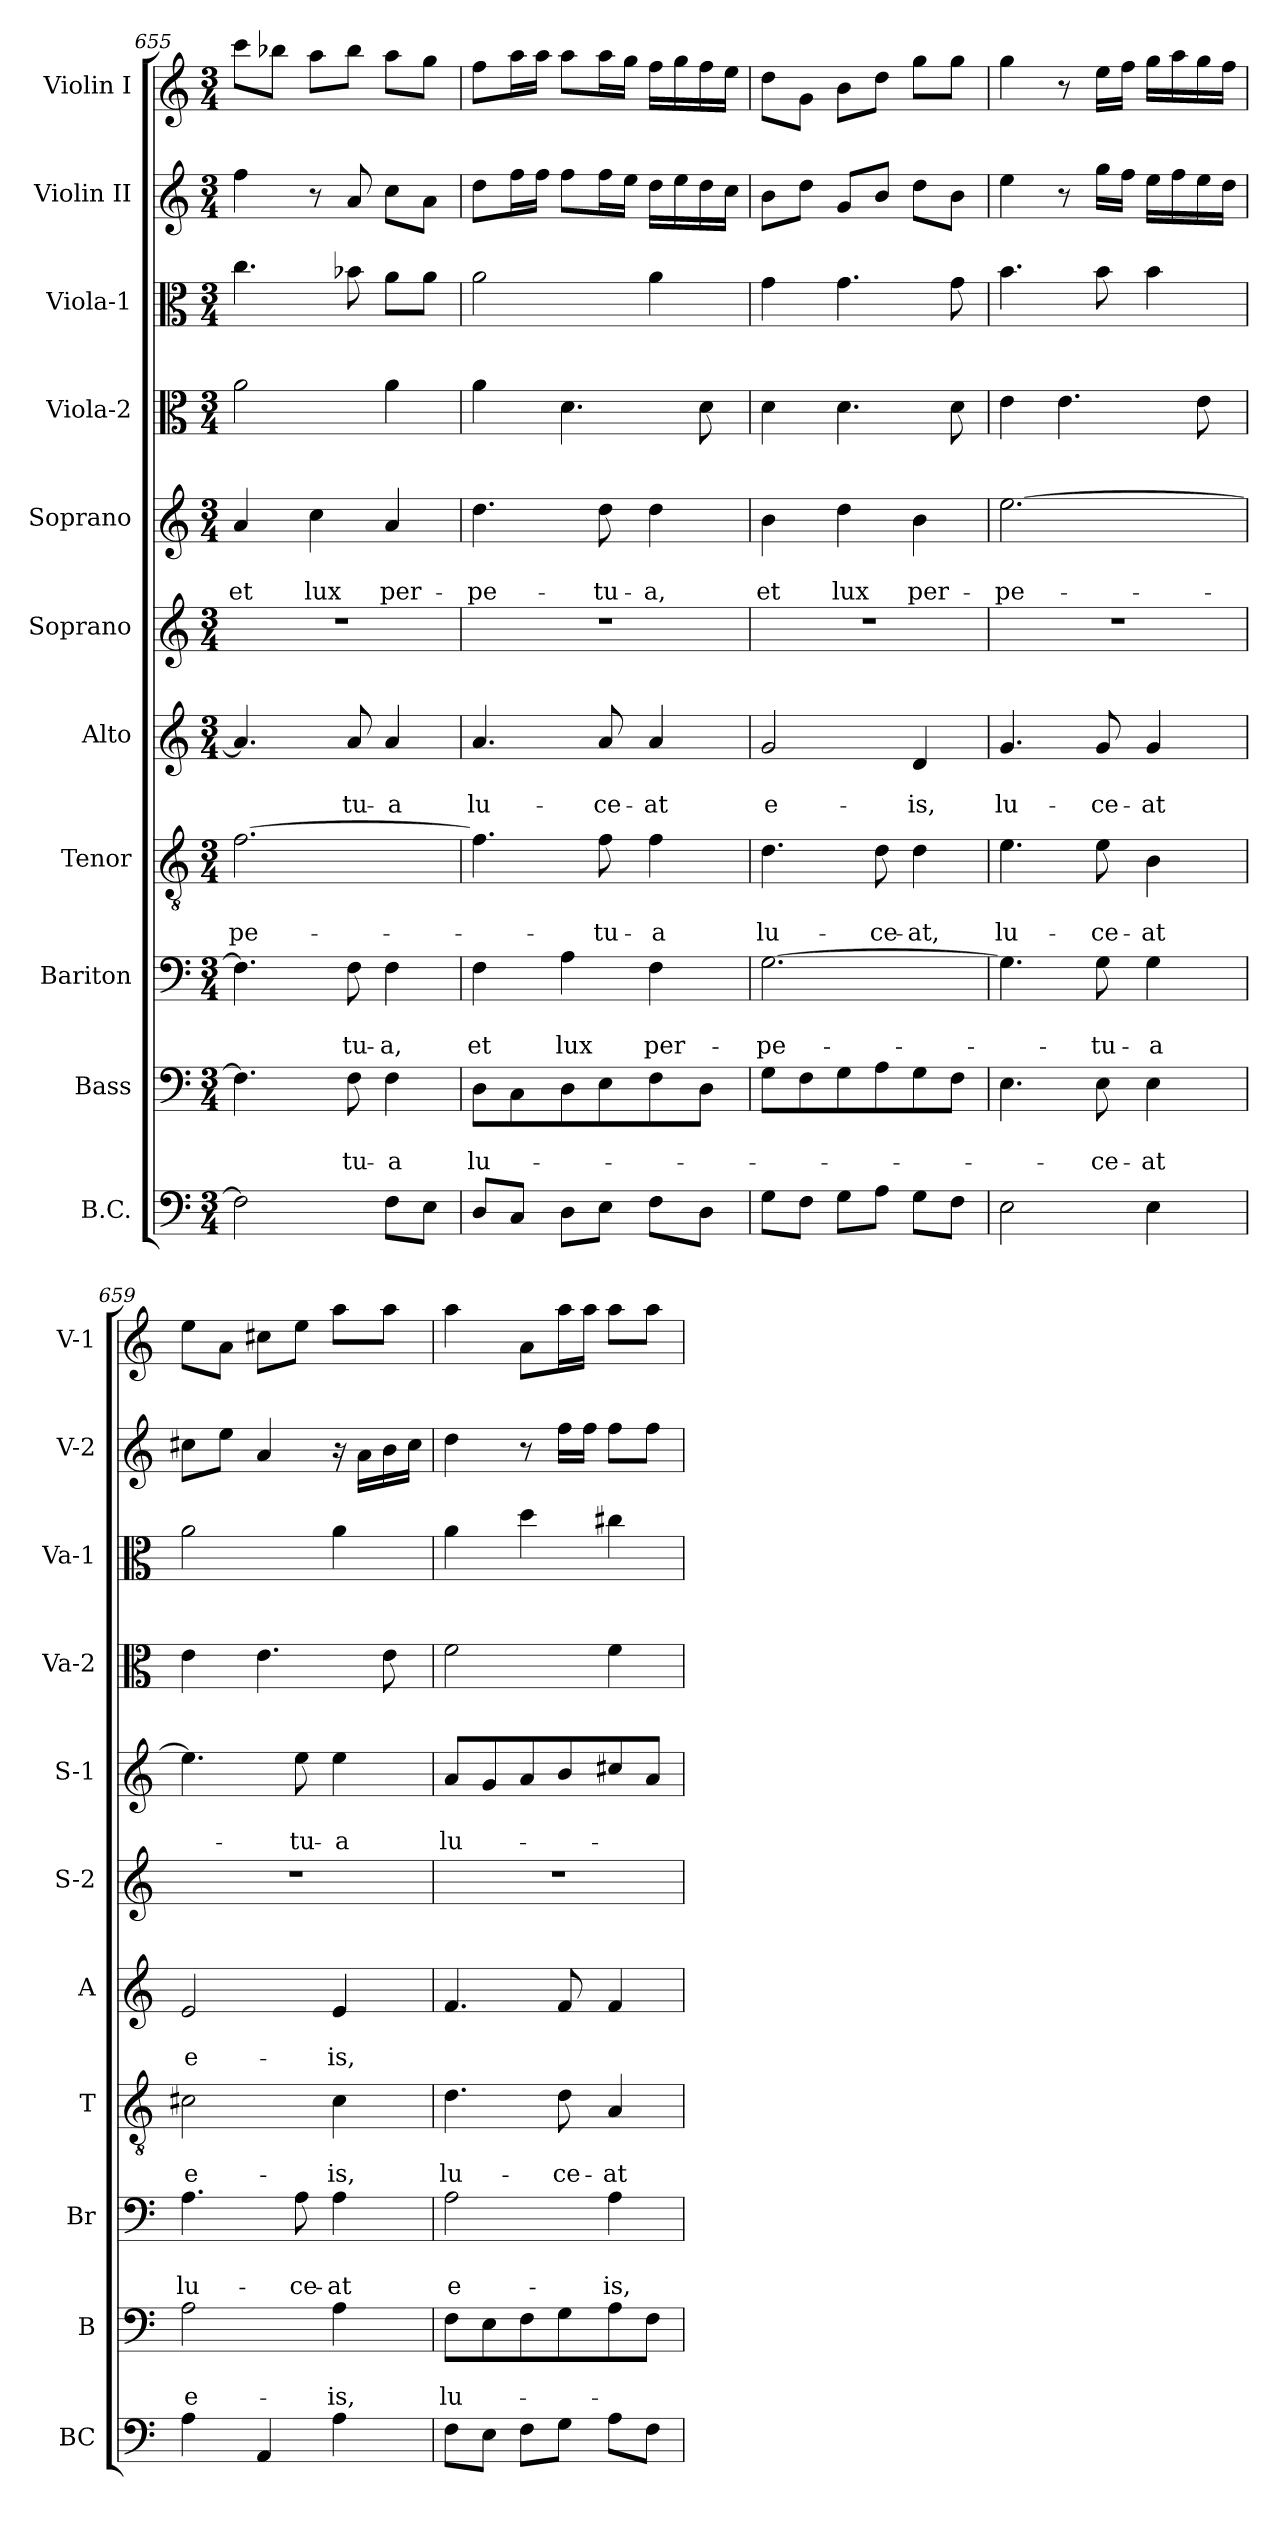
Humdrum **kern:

**kern	**kern	**text	**text	**kern	**text	**text	**kern	**text	**text	**kern	**text	**text	**kern	**kern	**text	**text	**kern	**kern	**kern	**kern
*part11	*part10	*part10	*part10	*part9	*part9	*part9	*part8	*part8	*part8	*part7	*part7	*part7	*part6	*part5	*part5	*part5	*part4	*part3	*part2	*part1
*staff11	*staff10	*staff10	*staff10	*staff9	*staff9	*staff9	*staff8	*staff8	*staff8	*staff7	*staff7	*staff7	*staff6	*staff5	*staff5	*staff5	*staff4	*staff3	*staff2	*staff1
*I"B.C.	*I"Bass	*	*	*I"Bariton	*	*	*I"Tenor	*	*	*I"Alto	*	*	*I"Soprano	*I"Soprano	*	*	*I"Viola-2	*I"Viola-1	*I"Violin II	*I"Violin I
*I'BC	*I'B	*	*	*I'Br	*	*	*I'T	*	*	*I'A	*	*	*I'S-2	*I'S-1	*	*	*I'Va-2	*I'Va-1	*I'V-2	*I'V-1
*clefF4	*clefF4	*	*	*clefF4	*	*	*clefGv2	*	*	*clefG2	*	*	*clefG2	*clefG2	*	*	*clefC3	*clefC3	*clefG2	*clefG2
*k[]	*k[]	*	*	*k[]	*	*	*k[]	*	*	*k[]	*	*	*k[]	*k[]	*	*	*k[]	*k[]	*k[]	*k[]
*C:	*C:	*	*	*C:	*	*	*C:	*	*	*C:	*	*	*C:	*C:	*	*	*C:	*C:	*C:	*C:
*M3/4	*M3/4	*	*	*M3/4	*	*	*M3/4	*	*	*M3/4	*	*	*M3/4	*M3/4	*	*	*M3/4	*M3/4	*M3/4	*M3/4
=655	=655	=655	=655	=655	=655	=655	=655	=655	=655	=655	=655	=655	=655	=655	=655	=655	=655	=655	=655	=655
!	!	!	!	!	!	!	!	!	!LO:LY:b	!	!	!	!	!	!	!LO:LY:b	!	!	!	!
2F\]	4.F\]	.	.	4.F\]	.	.	[2.f\	.	-pe-	4.a/]	.	.	2.r	4a/	.	et	2a\	4.cc\	4ff\	8ccc\L
.	.	.	.	.	.	.	.	.	.	.	.	.	.	.	.	.	.	.	.	8bb-X\J
!	!	!	!	!	!	!	!	!	!	!	!	!	!	!	!	!LO:LY:b	!	!	!	!
.	.	.	.	.	.	.	.	.	.	.	.	.	.	4cc\	.	lux	.	.	8r	8aa\L
!	!	!	!LO:LY:b	!	!	!LO:LY:b	!	!	!	!	!	!LO:LY:b	!	!	!	!	!	!	!	!
.	8F\	.	-tu-	8F\	.	-tu-	.	.	.	8a/	.	-tu-	.	.	.	.	.	8b-X\	8a/	8bb-\J
!	!	!	!LO:LY:b	!	!	!LO:LY:b	!	!	!	!	!	!LO:LY:b	!	!	!	!LO:LY:b	!	!	!	!
8F\L	4F\	.	-a	4F\	.	-a,	.	.	.	4a/	.	-a	.	4a/	.	per-	4a\	8a\L	8cc\L	8aa\L
8E\J	.	.	.	.	.	.	.	.	.	.	.	.	.	.	.	.	.	8a\J	8a\J	8gg\J
=656	=656	=656	=656	=656	=656	=656	=656	=656	=656	=656	=656	=656	=656	=656	=656	=656	=656	=656	=656	=656
!	!	!	!LO:LY:b	!	!	!LO:LY:b	!	!	!	!	!	!LO:LY:b	!	!	!	!LO:LY:b	!	!	!	!
8D/L	8D\L	.	lu-	4F\	.	et	4.f\]	.	.	4.a/	.	lu-	2.r	4.dd\	.	-pe-	4a\	2a\	8dd\L	8ff\L
8C/J	8C\	.	.	.	.	.	.	.	.	.	.	.	.	.	.	.	.	.	16ff\L	16aa\L
.	.	.	.	.	.	.	.	.	.	.	.	.	.	.	.	.	.	.	16ff\JJ	16aa\JJ
!	!	!	!	!	!	!LO:LY:b	!	!	!	!	!	!	!	!	!	!	!	!	!	!
8D\L	8D\	.	.	4A\	.	lux	.	.	.	.	.	.	.	.	.	.	4.d\	.	8ff\L	8aa\L
!	!	!	!	!	!	!	!	!	!LO:LY:b	!	!	!LO:LY:b	!	!	!	!LO:LY:b	!	!	!	!
8E\J	8E\	.	.	.	.	.	8f\	.	-tu-	8a/	.	-ce-	.	8dd\	.	-tu-	.	.	16ff\L	16aa\L
.	.	.	.	.	.	.	.	.	.	.	.	.	.	.	.	.	.	.	16ee\JJ	16gg\JJ
!	!	!	!	!	!	!LO:LY:b	!	!	!LO:LY:b	!	!	!LO:LY:b	!	!	!	!LO:LY:b	!	!	!	!
8F\L	8F\	.	.	4F\	.	per-	4f\	.	-a	4a/	.	-at	.	4dd\	.	-a,	.	4a\	16dd\LL	16ff\LL
.	.	.	.	.	.	.	.	.	.	.	.	.	.	.	.	.	.	.	16ee\	16gg\
8D\J	8D\J	.	.	.	.	.	.	.	.	.	.	.	.	.	.	.	8d\	.	16dd\	16ff\
.	.	.	.	.	.	.	.	.	.	.	.	.	.	.	.	.	.	.	16cc\JJ	16ee\JJ
=657	=657	=657	=657	=657	=657	=657	=657	=657	=657	=657	=657	=657	=657	=657	=657	=657	=657	=657	=657	=657
!	!	!	!	!	!	!LO:LY:b	!	!	!LO:LY:b	!	!	!LO:LY:b	!	!	!	!LO:LY:b	!	!	!	!
8G\L	8G\L	.	.	[2.G\	.	-pe-	4.d\	.	lu-	2g/	.	e-	2.r	4b\	.	et	4d\	4g\	8b\L	8dd\L
8F\J	8F\	.	.	.	.	.	.	.	.	.	.	.	.	.	.	.	.	.	8dd\J	8g\J
!	!	!	!	!	!	!	!	!	!	!	!	!	!	!	!	!LO:LY:b	!	!	!	!
8G\L	8G\	.	.	.	.	.	.	.	.	.	.	.	.	4dd\	.	lux	4.d\	4.g\	8g/L	8b\L
!	!	!	!	!	!	!	!	!	!LO:LY:b	!	!	!	!	!	!	!	!	!	!	!
8A\J	8A\	.	.	.	.	.	8d\	.	-ce-	.	.	.	.	.	.	.	.	.	8b/J	8dd\J
!	!	!	!	!	!	!	!	!	!LO:LY:b	!	!	!LO:LY:b	!	!	!	!LO:LY:b	!	!	!	!
8G\L	8G\	.	.	.	.	.	4d\	.	-at,	4d/	.	-is,	.	4b\	.	per-	.	.	8dd\L	8gg\L
8F\J	8F\J	.	.	.	.	.	.	.	.	.	.	.	.	.	.	.	8d\	8g\	8b\J	8gg\J
=658	=658	=658	=658	=658	=658	=658	=658	=658	=658	=658	=658	=658	=658	=658	=658	=658	=658	=658	=658	=658
!	!	!	!	!	!	!	!	!	!LO:LY:b	!	!	!LO:LY:b	!	!	!	!LO:LY:b	!	!	!	!
2E\	4.E\	.	.	4.G\]	.	.	4.e\	.	lu-	4.g/	.	lu-	2.r	[2.ee\	.	-pe-	4e\	4.b\	4ee\	4gg\
.	.	.	.	.	.	.	.	.	.	.	.	.	.	.	.	.	4.e\	.	8r	8r
!	!	!	!LO:LY:b	!	!	!LO:LY:b	!	!	!LO:LY:b	!	!	!LO:LY:b	!	!	!	!	!	!	!	!
.	8E\	.	-ce-	8G\	.	-tu-	8e\	.	-ce-	8g/	.	-ce-	.	.	.	.	.	8b\	16gg\LL	16ee\LL
.	.	.	.	.	.	.	.	.	.	.	.	.	.	.	.	.	.	.	16ff\JJ	16ff\JJ
!	!	!	!LO:LY:b	!	!	!LO:LY:b	!	!	!LO:LY:b	!	!	!LO:LY:b	!	!	!	!	!	!	!	!
4E\	4E\	.	-at	4G\	.	-a	4B\	.	-at	4g/	.	-at	.	.	.	.	.	4b\	16ee\LL	16gg\LL
.	.	.	.	.	.	.	.	.	.	.	.	.	.	.	.	.	.	.	16ff\	16aa\
.	.	.	.	.	.	.	.	.	.	.	.	.	.	.	.	.	8e\	.	16ee\	16gg\
.	.	.	.	.	.	.	.	.	.	.	.	.	.	.	.	.	.	.	16dd\JJ	16ff\JJ
!!LO:PB:g=z
=659	=659	=659	=659	=659	=659	=659	=659	=659	=659	=659	=659	=659	=659	=659	=659	=659	=659	=659	=659	=659
!	!	!	!LO:LY:b	!	!	!LO:LY:b	!	!	!LO:LY:b	!	!	!LO:LY:b	!	!	!	!	!	!	!	!
4A\	2A\	.	e-	4.A\	.	lu-	2c#X\	.	e-	2e/	.	e-	2.r	4.ee\]	.	.	4e\	2a\	8cc#X\L	8ee\L
.	.	.	.	.	.	.	.	.	.	.	.	.	.	.	.	.	.	.	8ee\J	8a\J
4AA/	.	.	.	.	.	.	.	.	.	.	.	.	.	.	.	.	4.e\	.	4a/	8cc#X\L
!	!	!	!	!	!	!LO:LY:b	!	!	!	!	!	!	!	!	!	!LO:LY:b	!	!	!	!
.	.	.	.	8A\	.	-ce-	.	.	.	.	.	.	.	8ee\	.	-tu-	.	.	.	8ee\J
!	!	!	!LO:LY:b	!	!	!LO:LY:b	!	!	!LO:LY:b	!	!	!LO:LY:b	!	!	!	!LO:LY:b	!	!	!	!
4A\	4A\	.	-is,	4A\	.	-at	4c#\	.	-is,	4e/	.	-is,	.	4ee\	.	-a	.	4a\	16r	8aa\L
.	.	.	.	.	.	.	.	.	.	.	.	.	.	.	.	.	.	.	16a\LL	.
.	.	.	.	.	.	.	.	.	.	.	.	.	.	.	.	.	8e\	.	16b\	8aa\J
.	.	.	.	.	.	.	.	.	.	.	.	.	.	.	.	.	.	.	16cc#\JJ	.
=660	=660	=660	=660	=660	=660	=660	=660	=660	=660	=660	=660	=660	=660	=660	=660	=660	=660	=660	=660	=660
!	!	!	!LO:LY:b	!	!	!LO:LY:b	!	!	!LO:LY:b	!	!	!	!	!	!	!LO:LY:b	!	!	!	!
8F\L	8F\L	.	lu-	2A\	.	e-	4.d\	.	lu-	4.f/	.	.	2.r	8a/L	.	lu-	2f\	4a\	4dd\	4aa\
8E\J	8E\	.	.	.	.	.	.	.	.	.	.	.	.	8g/	.	.	.	.	.	.
8F\L	8F\	.	.	.	.	.	.	.	.	.	.	.	.	8a/	.	.	.	4dd\	8r	8a\L
!	!	!	!	!	!	!	!	!	!LO:LY:b	!	!	!	!	!	!	!	!	!	!	!
8G\J	8G\	.	.	.	.	.	8d\	.	-ce-	8f/	.	.	.	8b/	.	.	.	.	16ff\LL	16aa\L
.	.	.	.	.	.	.	.	.	.	.	.	.	.	.	.	.	.	.	16ff\JJ	16aa\JJ
!	!	!	!	!	!	!LO:LY:b	!	!	!LO:LY:b	!	!	!	!	!	!	!	!	!	!	!
8A\L	8A\	.	.	4A\	.	-is,	4A/	.	-at	4f/	.	.	.	8cc#X/	.	.	4f\	4cc#X\	8ff\L	8aa\L
8F\J	8F\J	.	.	.	.	.	.	.	.	.	.	.	.	8a/J	.	.	.	.	8ff\J	8aa\J
=	=	=	=	=	=	=	=	=	=	=	=	=	=	=	=	=	=	=	=	=
*-	*-	*-	*-	*-	*-	*-	*-	*-	*-	*-	*-	*-	*-	*-	*-	*-	*-	*-	*-	*-
